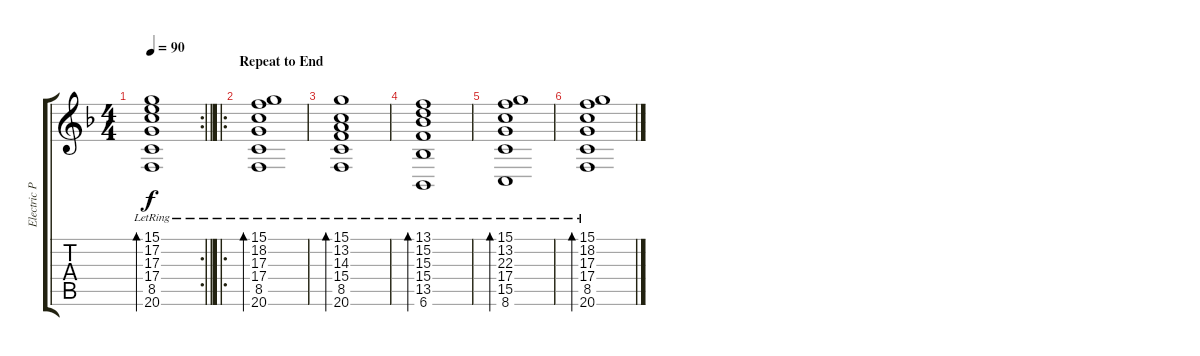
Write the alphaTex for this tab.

\track ("Electric Piano (Chords)" "Electric P") {instrument pad1newage}
\staff {score tabs}
\tuning (E4 B3 G3 D3 A2 E2) {hide}
\rc 2
\ts (4 4)
\tempo 90
\clef g2
\barLineRight lightlight
\ks f
(15.1{lr} 17.2{lr} 17.3{lr} 17.4{lr} 8.5{lr} 20.6{lr}).1{bd 30 dy f volume 5} |
\ro
\section ("" "Repeat to End")
(15.1{lr} 18.2{lr} 17.3{lr} 17.4{lr} 8.5{lr} 20.6{lr}).1{bd 60 volume 10} |
(15.1{lr} 13.2{lr} 14.3{lr} 15.4{lr} 8.5{lr} 20.6{lr}).1{bd 30} |
(13.1{lr} 15.2{lr} 15.3{lr} 15.4{lr} 13.5{lr} 6.6{lr}).1{bd 60} |
(15.1{lr} 13.2{lr} 22.3{lr} 17.4{lr} 15.5{lr} 8.6{lr}).1{bd 30} |
(15.1{lr} 18.2{lr} 17.3{lr} 17.4{lr} 8.5{lr} 20.6{lr}).1{bd 60}
